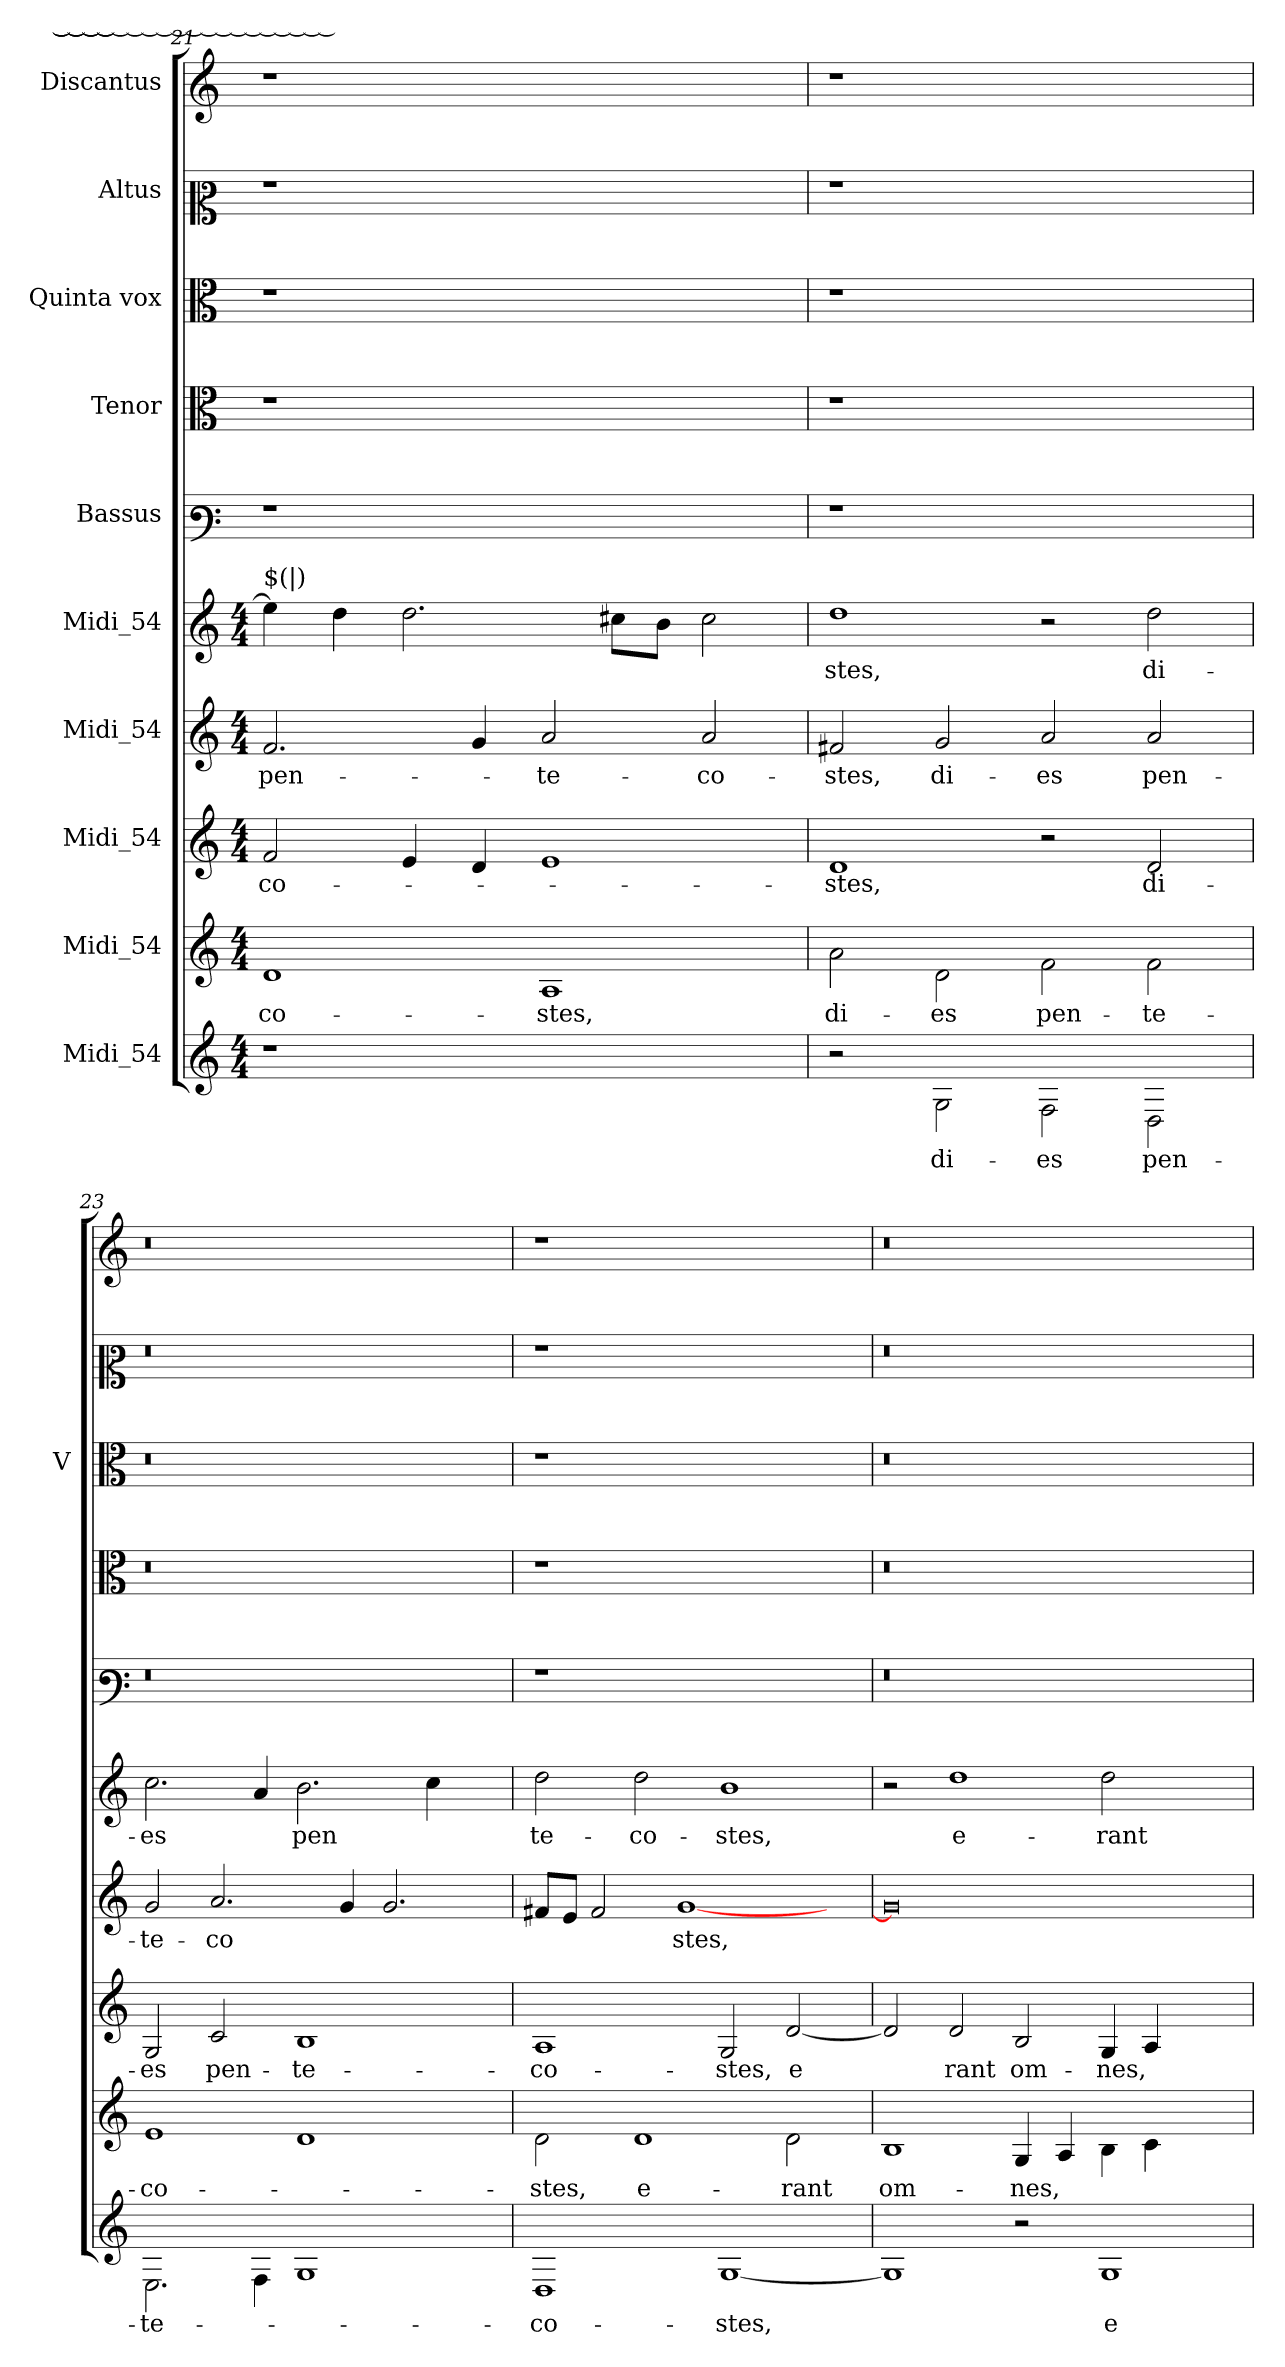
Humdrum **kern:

**kern	**text	**kern	**text	**kern	**text	**kern	**text	**kern	**text	**kern	**kern	**kern	**kern	**kern
*part10	*part10	*part9	*part9	*part8	*part8	*part7	*part7	*part6	*part6	*part5	*part4	*part3	*part2	*part1
*staff10	*staff10	*staff9	*staff9	*staff8	*staff8	*staff7	*staff7	*staff6	*staff6	*staff5	*staff4	*staff3	*staff2	*staff1
*I"Midi_54	*	*I"Midi_54	*	*I"Midi_54	*	*I"Midi_54	*	*I"Midi_54	*	*I"Bassus	*I"Tenor	*I"Quinta vox	*I"Altus	*I"Discantus
*	*	*	*	*	*	*	*	*	*	*	*	*I'V	*	*
!!LO:PB:g=z
*clefG2	*	*clefG2	*	*clefG2	*	*clefG2	*	*clefG2	*	*clefF3	*clefC3	*clefC3	*clefC2	*clefG2
*k[]	*	*k[]	*	*k[]	*	*k[]	*	*k[]	*	*k[]	*k[]	*k[]	*k[]	*k[]
*M4/4	*	*M4/4	*	*M4/4	*	*M4/4	*	*M4/4	*	*	*	*	*	*
=21	=21	=21	=21	=21	=21	=21	=21	=21	=21	=21	=21	=21	=21	=21
!	!	!	!	!	!	!	!	!LO:TX:a:t=$(|)	!	!	!	!	!	!
!	!	!	!LO:LY:b	!	!LO:LY:b	!	!LO:LY:b	!	!LO:LY:b	!	!	!	!	!
1r	.	1d	-co-	2f/	-co-	2.f/	pen-	4ee\]	--	1r	1r	1r	1r	1r
.	.	.	.	.	.	.	.	4dd\	.	.	.	.	.	.
.	.	.	.	4e/	.	.	.	2.dd\	.	.	.	.	.	.
.	.	.	.	4d/	.	4g/	.	.	.	.	.	.	.	.
!	!	!	!LO:LY:b	!	!	!	!LO:LY:b	!	!	!	!	!	!	!
1ryy	.	1A	-stes,	1e	.	2a/	-te-	.	.	1ryy	1ryy	1ryy	1ryy	1ryy
.	.	.	.	.	.	.	.	8cc#X\L	.	.	.	.	.	.
.	.	.	.	.	.	.	.	8b\J	.	.	.	.	.	.
!	!	!	!	!	!	!	!LO:LY:b	!	!	!	!	!	!	!
.	.	.	.	.	.	2a/	-co-	2cc#i\	.	.	.	.	.	.
=22	=22	=22	=22	=22	=22	=22	=22	=22	=22	=22	=22	=22	=22	=22
!	!	!	!LO:LY:b	!	!LO:LY:b	!	!LO:LY:b	!	!LO:LY:b	!	!	!	!	!
2r	.	2a\	di-	1d	-stes,	2f#X/	-stes,	1dd	stes,	1r	1r	1r	1r	1r
!	!LO:LY:b	!	!LO:LY:b	!	!	!	!LO:LY:b	!	!	!	!	!	!	!
2G\	di-	2d\	-es	.	.	2g/	di-	.	.	.	.	.	.	.
!	!LO:LY:b	!	!LO:LY:b	!	!	!	!LO:LY:b	!	!	!	!	!	!	!
2F\	-es	2f\	pen-	2r	.	2a/	-es	2r	.	1ryy	1ryy	1ryy	1ryy	1ryy
!	!LO:LY:b	!	!LO:LY:b	!	!LO:LY:b	!	!LO:LY:b	!	!LO:LY:b	!	!	!	!	!
2D\	pen-	2f\	-te-	2d/	di-	2a/	pen-	2dd\	di-	.	.	.	.	.
=23	=23	=23	=23	=23	=23	=23	=23	=23	=23	=23	=23	=23	=23	=23
!	!LO:LY:b	!	!LO:LY:b	!	!LO:LY:b	!	!LO:LY:b	!	!LO:LY:b	!	!	!	!	!
2.E\	-te-	1e	-co-	2G/	-es	2g/	-te-	2.cc\	-es	0r	0r	0r	0r	0r
!	!	!	!	!	!LO:LY:b	!	!LO:LY:b	!	!	!	!	!	!	!
.	.	.	.	2c/	pen-	2.a/	-co	.	.	.	.	.	.	.
4F\	.	.	.	.	.	.	.	4a/	.	.	.	.	.	.
!	!	!	!	!	!LO:LY:b	!	!	!	!LO:LY:b	!	!	!	!	!
1G	.	1d	.	1B	-te-	.	.	2.b\	pen	.	.	.	.	.
!	!	!	!	!	!	!	!LO:LY:b	!	!	!	!	!	!	!
.	.	.	.	.	.	4g/	-	.	.	.	.	.	.	.
.	.	.	.	.	.	2.g/	.	.	.	.	.	.	.	.
!	!	!	!	!	!	!	!	!	!LO:LY:b	!	!	!	!	!
.	.	.	.	.	.	.	.	4cc\	-	.	.	.	.	.
4ryy	.	4ryy	.	4ryy	.	.	.	4ryy	.	4ryy	4ryy	4ryy	4ryy	4ryy
=24	=24	=24	=24	=24	=24	=24	=24	=24	=24	=24	=24	=24	=24	=24
!	!LO:LY:b	!	!LO:LY:b	!	!LO:LY:b	!	!	!	!LO:LY:b	!	!	!	!	!
1D	-co-	2d\	-stes,	1A	-co-	8f#X/L	.	2dd\	te-	1r	1r	1r	1r	1r
.	.	.	.	.	.	8e/J	.	.	.	.	.	.	.	.
.	.	.	.	.	.	2f#i/	.	.	.	.	.	.	.	.
!	!	!	!LO:LY:b	!	!	!	!	!	!LO:LY:b	!	!	!	!	!
.	.	1d	e-	.	.	.	.	2dd\	-co-	.	.	.	.	.
!	!	!	!	!	!	!	!LO:LY:b	!	!	!	!	!	!	!
.	.	.	.	.	.	[1g	stes,	.	.	.	.	.	.	.
!	!LO:LY:b	!	!	!	!LO:LY:b	!	!	!	!LO:LY:b	!	!	!	!	!
[1G	-stes,	.	.	2G/	-stes,	.	.	1b	-stes,	1ryy	1ryy	1ryy	1ryy	1ryy
!	!	!	!LO:LY:b	!	!LO:LY:b	!	!	!	!	!	!	!	!	!
.	.	2d\	-rant	[2d/	e-	.	.	.	.	.	.	.	.	.
.	.	.	.	.	.	4ryy	.	.	.	.	.	.	.	.
!!LO:PB:g=z
=25	=25	=25	=25	=25	=25	=25	=25	=25	=25	=25	=25	=25	=25	=25
!	!LO:LY:b	!	!LO:LY:b	!	!LO:LY:b	!	!LO:LY:b	!	!	!	!	!	!	!
1G]	_____	1B	om-	2d/]	--	0g]	____________________	2r	.	0r	0r	0r	0r	0r
!	!	!	!	!	!LO:LY:b	!	!	!	!LO:LY:b	!	!	!	!	!
.	.	.	.	2d/	rant	.	.	1dd	e-	.	.	.	.	.
!	!	!	!LO:LY:b	!	!LO:LY:b	!	!	!	!	!	!	!	!	!
2r	.	4G/	-nes,	2B/	om-	.	.	.	.	.	.	.	.	.
.	.	4A/	.	.	.	.	.	.	.	.	.	.	.	.
!	!LO:LY:b	!	!	!	!LO:LY:b	!	!	!	!LO:LY:b	!	!	!	!	!
1G	e-	4B\	.	4G/	-nes,	.	.	2dd\	-rant	.	.	.	.	.
.	.	4c\	.	4A/	.	.	.	.	.	.	.	.	.	.
.	.	2ryy	.	2ryy	.	2ryy	.	2ryy	.	2ryy	2ryy	2ryy	2ryy	2ryy
=	=	=	=	=	=	=	=	=	=	=	=	=	=	=
*-	*-	*-	*-	*-	*-	*-	*-	*-	*-	*-	*-	*-	*-	*-
